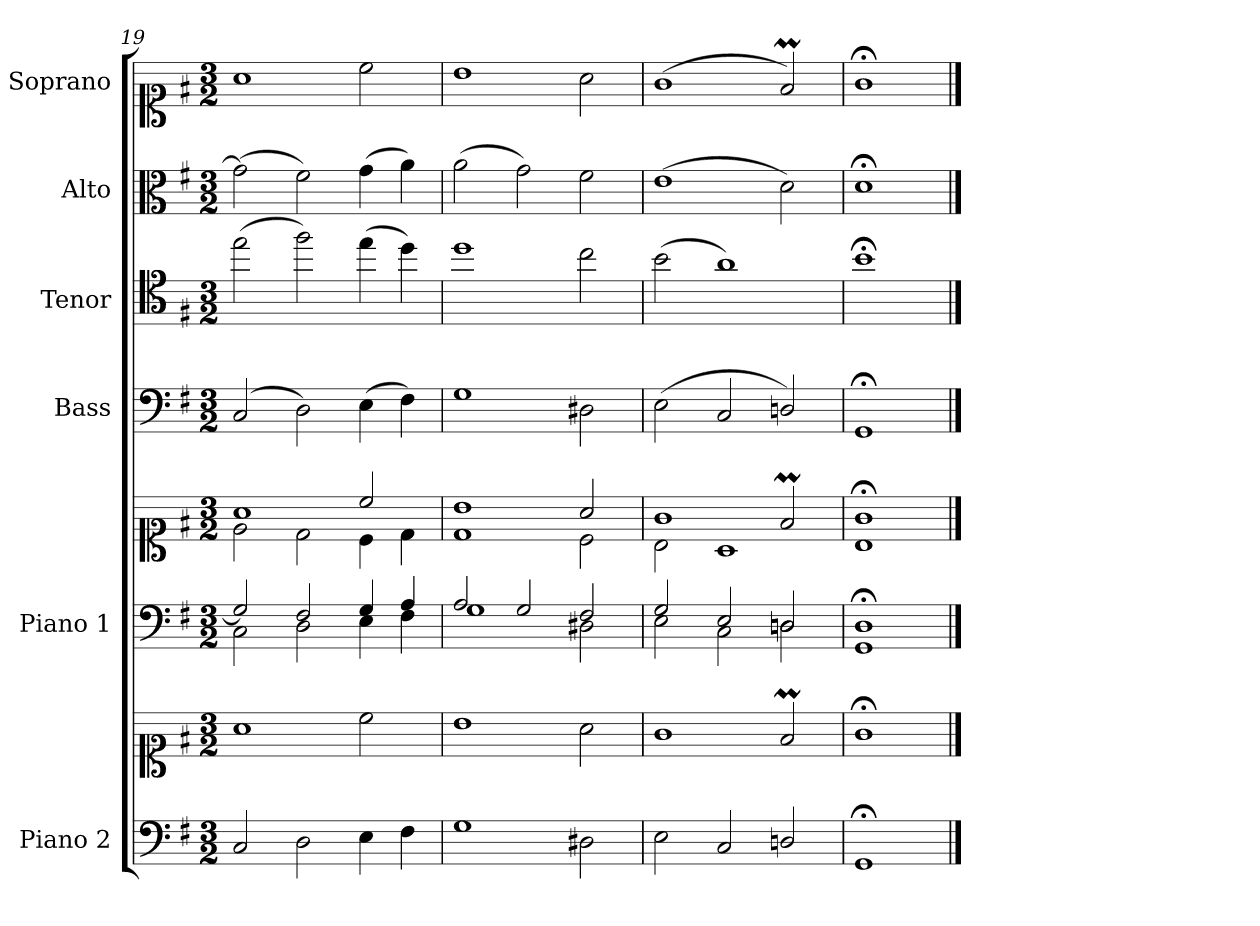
**kern	**kern	**kern	**kern	**kern	**kern	**kern	**kern
*part6	*part6	*part5	*part5	*part4	*part3	*part2	*part1
*staff8	*staff7	*staff6	*staff5	*staff4	*staff3	*staff2	*staff1
*I"Piano 2	*	*I"Piano 1	*	*I"Bass	*I"Tenor	*I"Alto	*I"Soprano
*I'Pno 2	*	*I'Pno 1	*	*I'B.	*I'T.	*I'A.	*I'S.
*clefF4	*clefC1	*clefF4	*clefC1	*clefF4	*clefC4	*clefC3	*clefC1
*	*	*	*	*	*ITrd7c12	*	*
*k[f#]	*k[f#]	*k[f#]	*k[f#]	*k[f#]	*k[f#]	*k[f#]	*k[f#]
*G:	*G:	*G:	*G:	*G:	*G:	*G:	*G:
*M3/2	*M3/2	*M3/2	*M3/2	*M3/2	*M3/2	*M3/2	*M3/2
=19	=19	=19	=19	=19	=19	=19	=19
*	*	*^	*^	*	*	*	*
2C/	1a\	2G/]	2C\	1a/	2e\	(2C/	(2e\	(2g\]	1a\
2D\	.	2F#/	2D\	.	2d\	2D\)	2f#\)	2f#\)	.
4E\	2cc\	4G/	4E\	2cc/	4c\	(4E\	(4e\	(4g\	2cc\
4F#\	.	4A/	4F#\	.	4d\	4F#\)	4d\)	4a\)	.
=20	=20	=20	=20	=20	=20	=20	=20	=20	=20
1G\	1b\	2A/	1G\	1b/	1d\	1G\	1d\	(2a\	1b\
.	.	2G/	.	.	.	.	.	2g\)	.
2D#X\	2a\	2F#/	2D#X\	2a/	2c\	2D#X\	2c\	2f#\	2a\
=21	=21	=21	=21	=21	=21	=21	=21	=21	=21
2E\	1g\	2G/	2E\	1g/	2B\	(2E\	(2B\	(1e\	(1g\
2C/	.	2E/	2C\	.	1A\	2C/	1A\)	.	.
2Dn/	2f#m/	2Dn/	2Dn\	2f#m/	.	2Dn/)	.	2d\)	2f#m/)
=22	=22	=22	=22	=22	=22	=22	=22	=22	=22
1GG;/	1g;</	1D;/	1GG\	1g;</	1B\	1GG;</	1B;<\	1d;<\	1g;</
*	*	*v	*v	*	*	*	*	*	*
*	*	*	*v	*v	*	*	*	*
==	==	==	==	==	==	==	==
*-	*-	*-	*-	*-	*-	*-	*-
